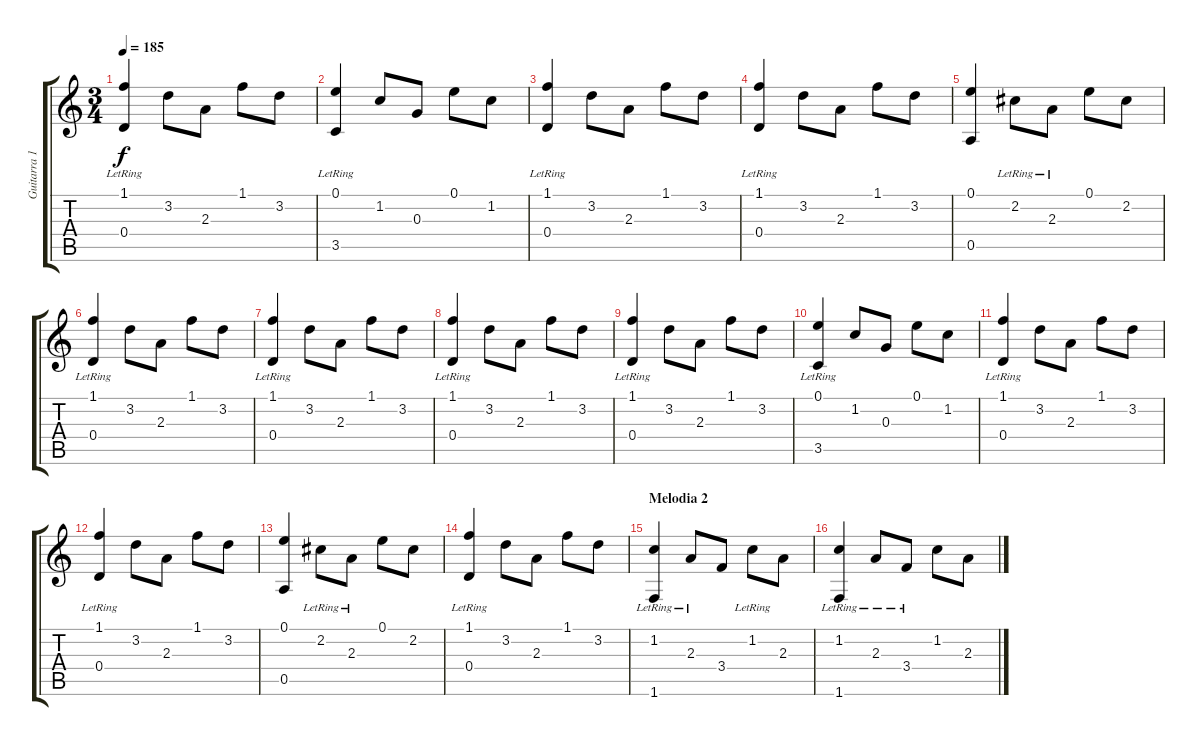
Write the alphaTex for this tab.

\track ("Guitarra 1" "Guitarra 1") {instrument acousticguitarsteel}
\staff {score tabs}
\tuning (E4 B3 G3 D3 A2 E2) {hide}
\ts (3 4)
\tempo 185
\clef g2
\ks c
(1.1 0.4{lr}).4{dy f} 3.2.8 2.3.8 1.1.8 3.2.8 |
(0.1 3.5{lr}).4 1.2.8 0.3.8 0.1.8 1.2.8 |
(1.1 0.4{lr}).4 3.2.8 2.3.8 1.1.8 3.2.8 |
(1.1 0.4{lr}).4 3.2.8 2.3.8 1.1.8 3.2.8 |
(0.1 0.5).4 2.2{lr}.8 2.3{lr}.8 0.1.8 2.2.8 |
(1.1 0.4{lr}).4 3.2.8 2.3.8 1.1.8 3.2.8 |
(1.1 0.4{lr}).4 3.2.8 2.3.8 1.1.8 3.2.8 |
(1.1 0.4{lr}).4 3.2.8 2.3.8 1.1.8 3.2.8 |
(1.1 0.4{lr}).4 3.2.8 2.3.8 1.1.8 3.2.8 |
(0.1 3.5{lr}).4 1.2.8 0.3.8 0.1.8 1.2.8 |
(1.1 0.4{lr}).4 3.2.8 2.3.8 1.1.8 3.2.8 |
(1.1 0.4{lr}).4 3.2.8 2.3.8 1.1.8 3.2.8 |
(0.1 0.5).4 2.2{lr}.8 2.3{lr}.8 0.1.8 2.2.8 |
(1.1 0.4{lr}).4 3.2.8 2.3.8 1.1.8 3.2.8 |
\section ("" "Melodia 2")
(1.2{lr} 1.6{lr}).4 2.3{lr}.8 3.4.8 1.2{lr}.8 2.3.8 |
(1.2{lr} 1.6{lr}).4 2.3{lr}.8 3.4{lr}.8 1.2.8 2.3.8
